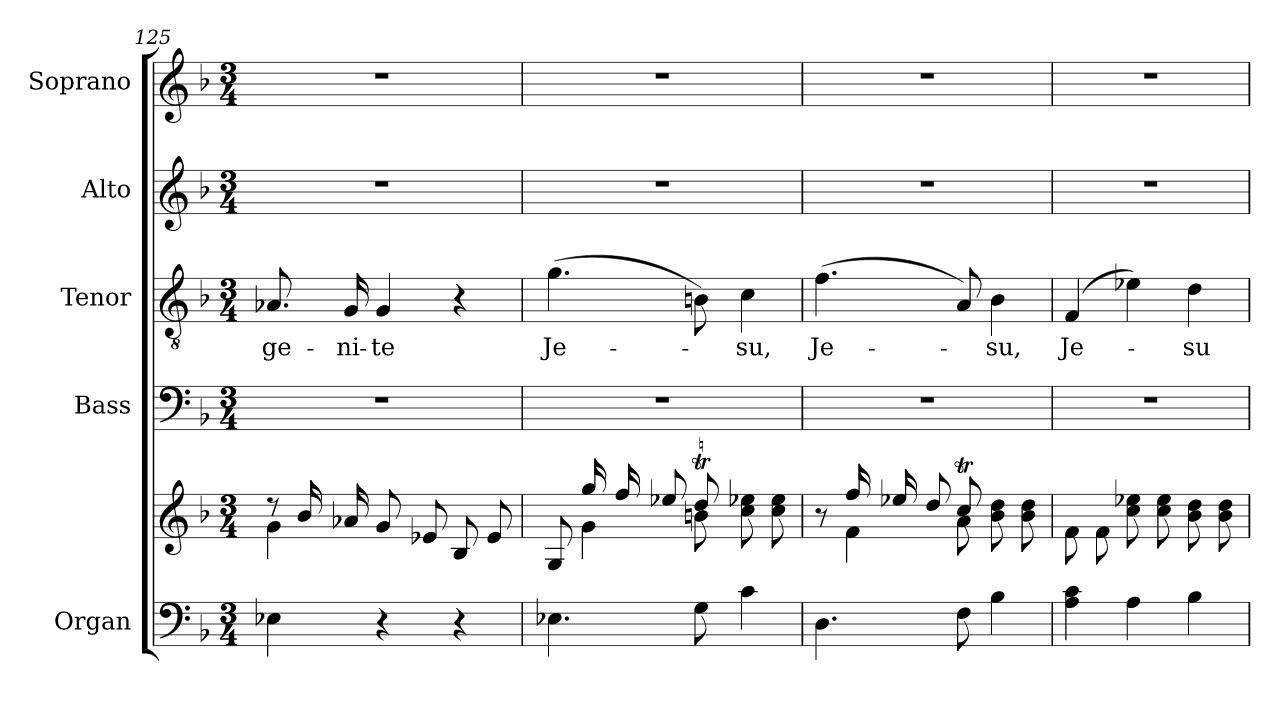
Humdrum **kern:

**kern	**kern	**kern	**kern	**text	**kern	**kern
*part5	*part5	*part4	*part3	*part3	*part2	*part1
*staff6	*staff5	*staff4	*staff3	*staff3	*staff2	*staff1
*I"Organ	*	*I"Bass	*I"Tenor	*	*I"Alto	*I"Soprano
*I'Org.	*	*I'B.	*I'T.	*	*I'A.	*I'S.
*clefF4	*clefG2	*clefF4	*clefGv2	*	*clefG2	*clefG2
*	*	*	*ITrd7c12	*	*	*
*k[b-]	*k[b-]	*k[b-]	*k[b-]	*	*k[b-]	*k[b-]
*F:	*F:	*F:	*F:	*	*F:	*F:
*M3/4	*M3/4	*M3/4	*M3/4	*	*M3/4	*M3/4
=125	=125	=125	=125	=125	=125	=125
*	*^	*	*	*	*	*
!	!	!	!LO:N:vis=1	!	!	!	!
!	!	!	!	!	!LO:LY:b:color=#000000	!LO:N:vis=1	!LO:N:vis=1
4E-Xi\	8r	4gi\	2.r	8.AA-Xi/	-ge-	2.r	2.r
.	16b-i/	.	.	.	.	.	.
!	!	!	!	!	!LO:LY:b:color=#000000	!	!
.	16a-Xi/	.	.	16GGi/	-ni-	.	.
!	!	!	!	!	!LO:LY:b:color=#000000	!	!
4r	8gi/	2ryy	.	4GGi/	-te	.	.
.	8e-Xi/	.	.	.	.	.	.
4r	8B-i/	.	.	4r	.	.	.
.	8e-i/	.	.	.	.	.	.
=126	=126	=126	=126	=126	=126	=126	=126
!	!	!	!LO:N:vis=1	!	!	!	!
!	!	!	!	!	!LO:LY:b:color=#000000	!LO:N:vis=1	!LO:N:vis=1
4.E-Xi\	8Gi/	8ryy	2.r	(4.Gi\	Je-	2.r	2.r
.	16ggi/	4gi\	.	.	.	.	.
.	16ffi/	.	.	.	.	.	.
.	8ee-Xi/	.	.	.	.	.	.
8Gi\	8ddTi/	8bni\	.	8BBni\)	.	.	.
!	!	!	!	!	!LO:LY:b:color=#000000	!	!
4ci\	8cci\ 8ee-i	4ryy	.	4Ci\	-su,	.	.
.	8cci\ 8ee-i	.	.	.	.	.	.
=127	=127	=127	=127	=127	=127	=127	=127
!	!	!	!LO:N:vis=1	!	!	!	!
!	!	!	!	!	!LO:LY:b:color=#000000	!LO:N:vis=1	!LO:N:vis=1
4.Di\	8r	8ryy	2.r	(4.Fi\	Je-	2.r	2.r
.	16ffi/	4fi\	.	.	.	.	.
.	16ee-Xi/	.	.	.	.	.	.
.	8ddi/	.	.	.	.	.	.
8Fi\	8ccTi/	8ai\	.	8AAi/)	.	.	.
!	!	!	!	!	!LO:LY:b:color=#000000	!	!
4B-i\	8b-i\ 8ddi	4ryy	.	4BB-i\	-su,	.	.
.	8b-i\ 8ddi	.	.	.	.	.	.
*	*v	*v	*	*	*	*	*
=128	=128	=128	=128	=128	=128	=128
!	!	!LO:N:vis=1	!	!	!	!
!	!	!	!	!LO:LY:b:color=#000000	!LO:N:vis=1	!LO:N:vis=1
4Ai\ 4ci	8fi\	2.r	(4FFi/	Je-	2.r	2.r
.	8fi\	.	.	.	.	.
4Ai\	8cci\ 8ee-Xi	.	4E-Xi\)	.	.	.
.	8cci\ 8ee-i	.	.	.	.	.
!	!	!	!	!LO:LY:b:color=#000000	!	!
4B-i\	8b-i\ 8ddi	.	4Di\	-su	.	.
.	8b-i\ 8ddi	.	.	.	.	.
=	=	=	=	=	=	=
*-	*-	*-	*-	*-	*-	*-
